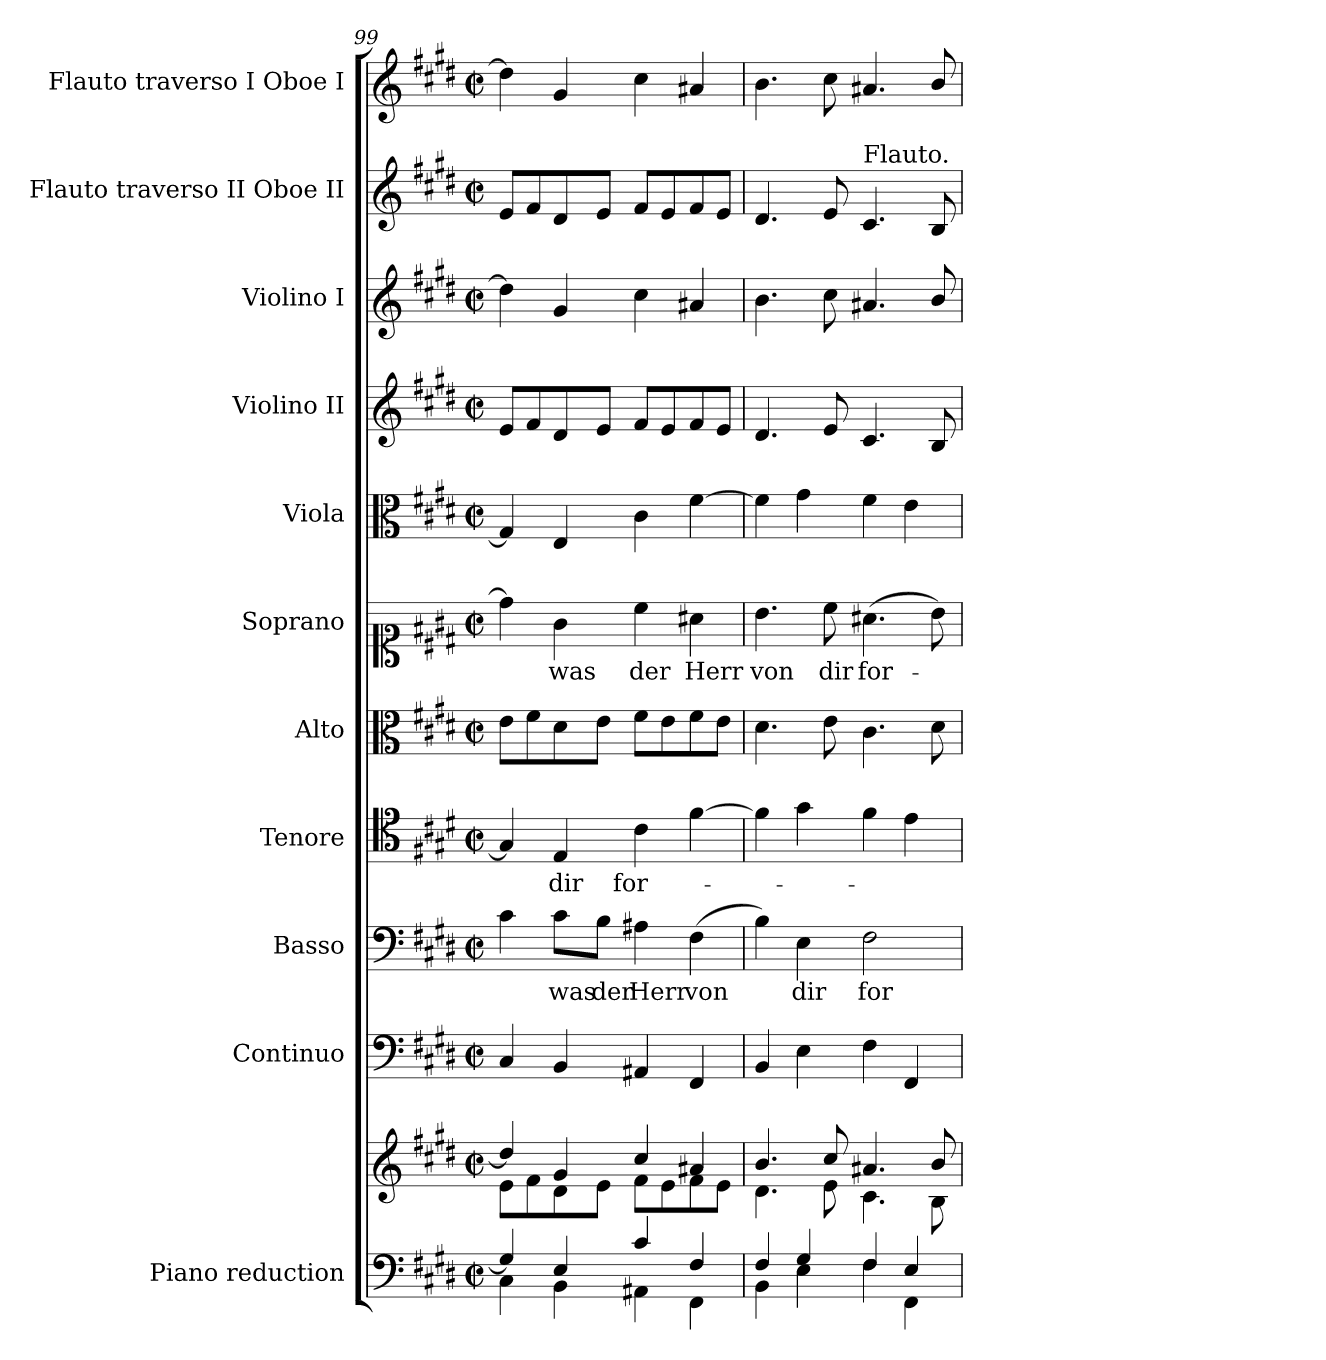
**kern	**kern	**kern	**kern	**text	**kern	**text	**kern	**kern	**text	**kern	**kern	**kern	**kern	**kern
*part11	*part11	*part10	*part9	*part9	*part8	*part8	*part7	*part6	*part6	*part5	*part4	*part3	*part2	*part1
*staff12	*staff11	*staff10	*staff9	*staff9	*staff8	*staff8	*staff7	*staff6	*staff6	*staff5	*staff4	*staff3	*staff2	*staff1
*I"Piano reduction	*	*I"Continuo	*I"Basso	*	*I"Tenore	*	*I"Alto	*I"Soprano	*	*I"Viola	*I"Violino II	*I"Violino I	*I"Flauto traverso II Oboe II	*I"Flauto traverso I Oboe I
*I'Pno	*	*	*	*	*	*	*	*	*	*	*	*	*I'Ob	*I'Ob
*clefF4	*clefG2	*clefF4	*clefF4	*	*clefC4	*	*clefC3	*clefC1	*	*clefC3	*clefG2	*clefG2	*clefG2	*clefG2
*k[f#c#g#d#]	*k[f#c#g#d#]	*k[f#c#g#d#]	*k[f#c#g#d#]	*	*k[f#c#g#d#]	*	*k[f#c#g#d#]	*k[f#c#g#d#]	*	*k[f#c#g#d#]	*k[f#c#g#d#]	*k[f#c#g#d#]	*k[f#c#g#d#]	*k[f#c#g#d#]
*M2/2	*M2/2	*M2/2	*M2/2	*	*M2/2	*	*M2/2	*M2/2	*	*M2/2	*M2/2	*M2/2	*M2/2	*M2/2
*met(c|)	*met(c|)	*met(c|)	*met(c|)	*	*met(c|)	*	*met(c|)	*met(c|)	*	*met(c|)	*met(c|)	*met(c|)	*met(c|)	*met(c|)
=99	=99	=99	=99	=99	=99	=99	=99	=99	=99	=99	=99	=99	=99	=99
*^	*^	*	*	*	*	*	*	*	*	*	*	*	*	*
4G#/]	4C#\	4dd#/]	8e\L	4C#/	4c#\	.	4G#/]	.	8e\L	4dd#\]	.	4G#/]	8e/L	4dd#\]	8e/L	4dd#\]
.	.	.	8f#\	.	.	.	.	.	8f#\	.	.	.	8f#/	.	8f#/	.
!	!	!	!	!	!	!LO:LY:b	!	!LO:LY:b	!	!	!LO:LY:b	!	!	!	!	!
4E/	4BB\	4g#/	8d#\	4BB/	8c#\L	was	4E/	dir	8d#\	4g#\	was	4E/	8d#/	4g#/	8d#/	4g#/
!	!	!	!	!	!	!LO:LY:b	!	!	!	!	!	!	!	!	!	!
.	.	.	8e\J	.	8B\J	der	.	.	8e\J	.	.	.	8e/J	.	8e/J	.
!	!	!	!	!	!	!LO:LY:b	!	!LO:LY:b	!	!	!LO:LY:b	!	!	!	!	!
4c#/	4AA#X\	4cc#/	8f#\L	4AA#X/	4A#X\	Herr	4c#\	for-	8f#\L	4cc#\	der	4c#\	8f#/L	4cc#\	8f#/L	4cc#\
.	.	.	8e\	.	.	.	.	.	8e\	.	.	.	8e/	.	8e/	.
!	!	!	!	!	!	!LO:LY:b	!	!	!	!	!LO:LY:b	!	!	!	!	!
4F#/	4FF#\	4a#X/	8f#\	4FF#/	(4F#\	von	[4f#\	.	8f#\	4a#X\	Herr	[4f#\	8f#/	4a#X/	8f#/	4a#X/
.	.	.	8e\J	.	.	.	.	.	8e\J	.	.	.	8e/J	.	8e/J	.
=100	=100	=100	=100	=100	=100	=100	=100	=100	=100	=100	=100	=100	=100	=100	=100	=100
!	!	!	!	!	!	!	!	!	!	!	!LO:LY:b	!	!	!	!	!
4F#/	4BB\	4.b/	4.d#\	4BB/	4B\)	.	4f#\]	.	4.d#\	4.b\	von	4f#\]	4.d#/	4.b\	4.d#/	4.b\
!	!	!	!	!	!	!LO:LY:b	!	!	!	!	!	!	!	!	!	!
4G#/	4E\	.	.	4E\	4E\	dir	4g#\	.	.	.	.	4g#\	.	.	.	.
!	!	!	!	!	!	!	!	!	!	!	!LO:LY:b	!	!	!	!	!
.	.	8cc#/	8e\	.	.	.	.	.	8e\	8cc#\	dir	.	8e/	8cc#\	8e/	8cc#\
!	!	!	!	!	!	!	!	!	!	!	!	!	!	!	!LO:TX:a:t=Flauto.	!
!	!	!	!	!	!	!LO:LY:b	!	!	!	!	!LO:LY:b	!	!	!	!	!
4F#/	4F#\	4.a#X/	4.c#\	4F#\	2F#\	for-	4f#\	.	4.c#\	(4.a#X\	for-	4f#\	4.c#/	4.a#X/	4.c#/	4.a#X/
4E/	4FF#\	.	.	4FF#/	.	.	4e\	.	.	.	.	4e\	.	.	.	.
.	.	8b/	8B\	.	.	.	.	.	8d#\	8b\)	.	.	8B/	8b/	8B/	8b/
*v	*v	*	*	*	*	*	*	*	*	*	*	*	*	*	*	*
*	*v	*v	*	*	*	*	*	*	*	*	*	*	*	*	*
=	=	=	=	=	=	=	=	=	=	=	=	=	=	=
*-	*-	*-	*-	*-	*-	*-	*-	*-	*-	*-	*-	*-	*-	*-
